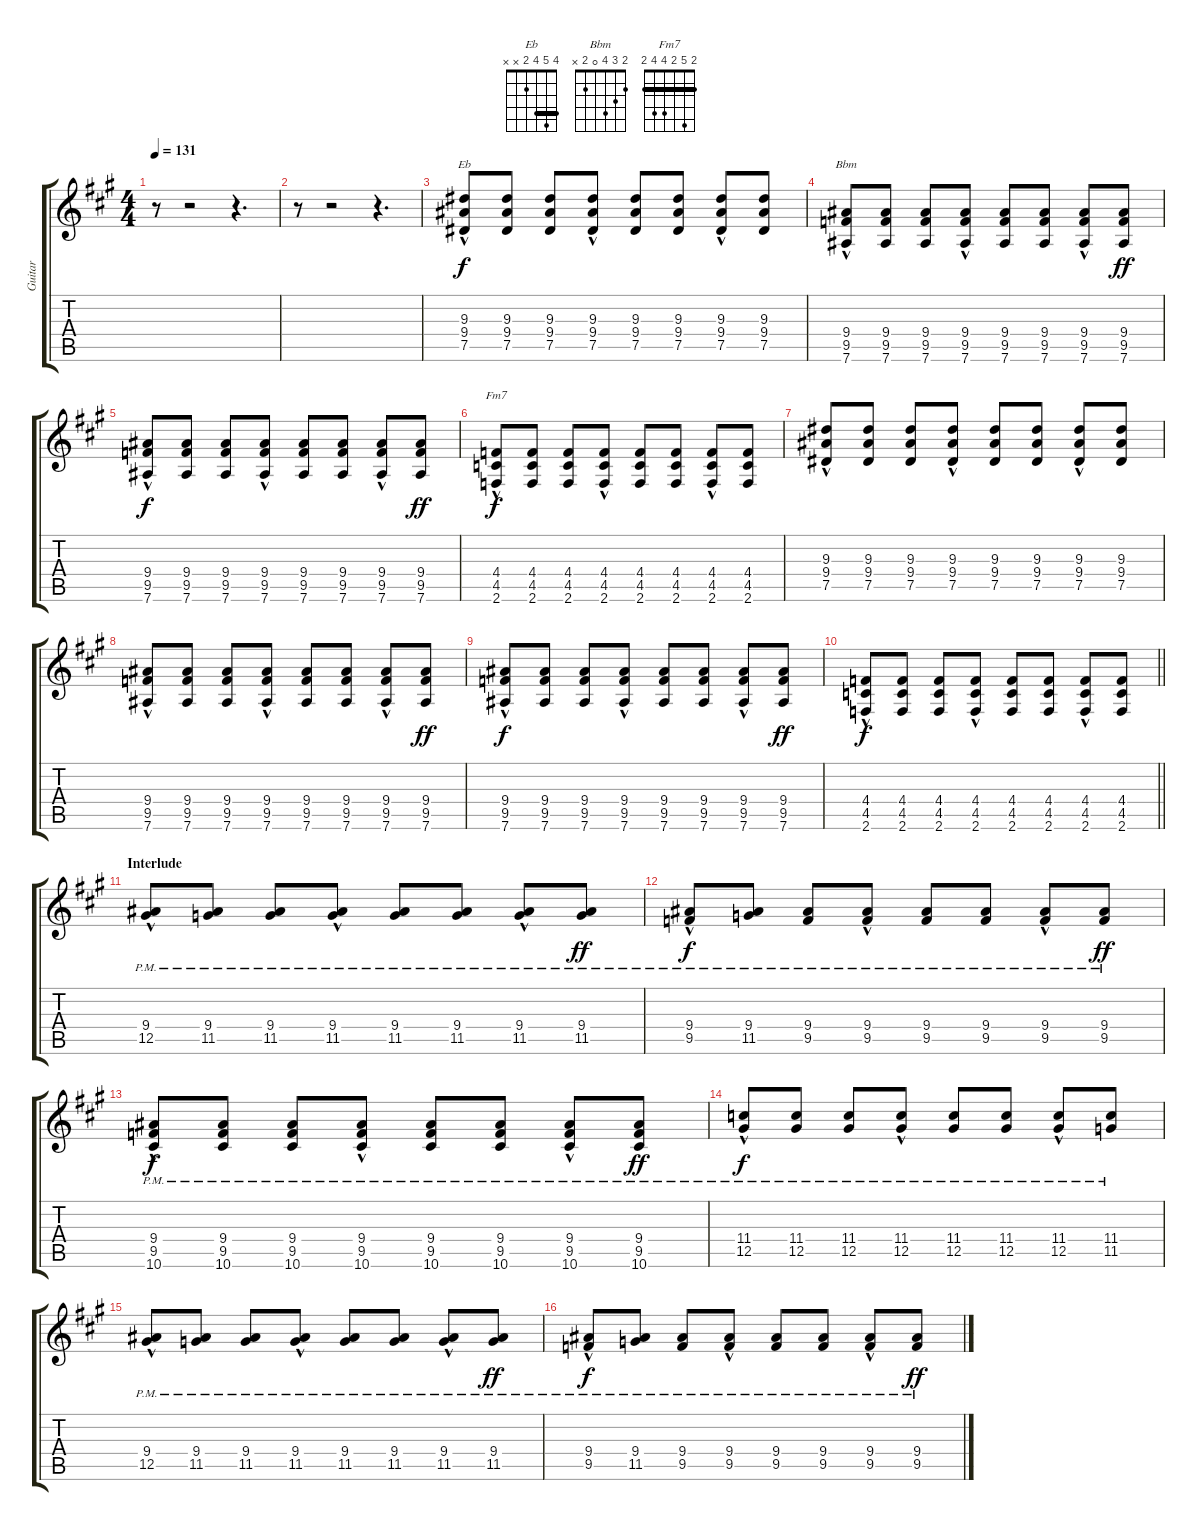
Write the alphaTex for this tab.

\track ("Guitar" "Guitar") {instrument electricguitarclean}
\staff {score tabs}
\tuning (Eb4 Bb3 Gb3 Db3 Ab2 Eb2) {hide}
\chord ("Eb" 4 5 4 2 x x) {barre 4}
\chord ("Bbm" 2 3 4 0 2 x)
\chord ("Fm7" 2 5 2 4 4 2) {barre 2}
\ts (4 4)
\tempo 131
\clef g2
\ks a
r.8{dy f} r.2 r.4{d} |
r.8 r.2 r.4{d} |
(9.3{hac} 9.4{hac} 7.5{hac}).8{ch "Eb"} (9.3 9.4 7.5).8 (9.3 9.4 7.5).8 (9.3{hac} 9.4{hac} 7.5{hac}).8 (9.3 9.4 7.5).8 (9.3 9.4 7.5).8 (9.3{hac} 9.4{hac} 7.5{hac}).8 (9.3 9.4 7.5).8 |
(9.4{hac} 9.5{hac} 7.6{hac}).8{ch "Bbm"} (9.4 9.5 7.6).8 (9.4 9.5 7.6).8 (9.4{hac} 9.5{hac} 7.6{hac}).8 (9.4 9.5 7.6).8 (9.4 9.5 7.6).8 (9.4{hac} 9.5{hac} 7.6{hac}).8 (9.4 9.5 7.6).8{dy ff} |
(9.4{hac} 9.5{hac} 7.6{hac}).8{dy f} (9.4 9.5 7.6).8 (9.4 9.5 7.6).8 (9.4{hac} 9.5{hac} 7.6{hac}).8 (9.4 9.5 7.6).8 (9.4 9.5 7.6).8 (9.4{hac} 9.5{hac} 7.6{hac}).8 (9.4 9.5 7.6).8{dy ff} |
(4.4{hac} 4.5{hac} 2.6{hac}).8{ch "Fm7" dy f} (4.4 4.5 2.6).8 (4.4 4.5 2.6).8 (4.4{hac} 4.5{hac} 2.6{hac}).8 (4.4 4.5 2.6).8 (4.4 4.5 2.6).8 (4.4{hac} 4.5{hac} 2.6{hac}).8 (4.4 4.5 2.6).8 |
(9.3{hac} 9.4{hac} 7.5{hac}).8 (9.3 9.4 7.5).8 (9.3 9.4 7.5).8 (9.3{hac} 9.4{hac} 7.5{hac}).8 (9.3 9.4 7.5).8 (9.3 9.4 7.5).8 (9.3{hac} 9.4{hac} 7.5{hac}).8 (9.3 9.4 7.5).8 |
(9.4{hac} 9.5{hac} 7.6{hac}).8 (9.4 9.5 7.6).8 (9.4 9.5 7.6).8 (9.4{hac} 9.5{hac} 7.6{hac}).8 (9.4 9.5 7.6).8 (9.4 9.5 7.6).8 (9.4{hac} 9.5{hac} 7.6{hac}).8 (9.4 9.5 7.6).8{dy ff} |
(9.4{hac} 9.5{hac} 7.6{hac}).8{dy f} (9.4 9.5 7.6).8 (9.4 9.5 7.6).8 (9.4{hac} 9.5{hac} 7.6{hac}).8 (9.4 9.5 7.6).8 (9.4 9.5 7.6).8 (9.4{hac} 9.5{hac} 7.6{hac}).8 (9.4 9.5 7.6).8{dy ff} |
\barLineRight lightlight
(4.4{hac} 4.5{hac} 2.6{hac}).8{dy f} (4.4 4.5 2.6).8 (4.4 4.5 2.6).8 (4.4{hac} 4.5{hac} 2.6{hac}).8 (4.4 4.5 2.6).8 (4.4 4.5 2.6).8 (4.4{hac} 4.5{hac} 2.6{hac}).8 (4.4 4.5 2.6).8 |
\section ("" "Interlude")
(9.4{hac pm} 12.5{hac pm}).8 (9.4{pm} 11.5{pm}).8 (9.4{pm} 11.5{pm}).8 (9.4{hac pm} 11.5{hac pm}).8 (9.4{pm} 11.5{pm}).8 (9.4{pm} 11.5{pm}).8 (9.4{hac pm} 11.5{hac pm}).8 (9.4{pm} 11.5{pm}).8{dy ff} |
(9.4{hac pm} 9.5{hac pm}).8{dy f} (9.4{pm} 11.5{pm}).8 (9.4{pm} 9.5{pm}).8 (9.4{hac pm} 9.5{hac pm}).8 (9.4{pm} 9.5{pm}).8 (9.4{pm} 9.5{pm}).8 (9.4{hac pm} 9.5{hac pm}).8 (9.4{pm} 9.5{pm}).8{dy ff} |
(9.4{hac pm} 9.5{hac pm} 10.6{hac pm}).8{dy f} (9.4{pm} 9.5{pm} 10.6{pm}).8 (9.4{pm} 9.5{pm} 10.6{pm}).8 (9.4{hac pm} 9.5{hac pm} 10.6{hac pm}).8 (9.4{pm} 9.5{pm} 10.6{pm}).8 (9.4{pm} 9.5{pm} 10.6{pm}).8 (9.4{hac pm} 9.5{hac pm} 10.6{hac pm}).8 (9.4{pm} 9.5{pm} 10.6{pm}).8{dy ff} |
(11.4{hac pm} 12.5{hac pm}).8{dy f} (11.4{pm} 12.5{pm}).8 (11.4{pm} 12.5{pm}).8 (11.4{hac pm} 12.5{hac pm}).8 (11.4{pm} 12.5{pm}).8 (11.4{pm} 12.5{pm}).8 (11.4{hac pm} 12.5{hac pm}).8 (11.4{pm} 11.5{pm}).8 |
(9.4{hac pm} 12.5{hac pm}).8 (9.4{pm} 11.5{pm}).8 (9.4{pm} 11.5{pm}).8 (9.4{hac pm} 11.5{hac pm}).8 (9.4{pm} 11.5{pm}).8 (9.4{pm} 11.5{pm}).8 (9.4{hac pm} 11.5{hac pm}).8 (9.4{pm} 11.5{pm}).8{dy ff} |
(9.4{hac pm} 9.5{hac pm}).8{dy f} (9.4{pm} 11.5{pm}).8 (9.4{pm} 9.5{pm}).8 (9.4{hac pm} 9.5{hac pm}).8 (9.4{pm} 9.5{pm}).8 (9.4{pm} 9.5{pm}).8 (9.4{hac pm} 9.5{hac pm}).8 (9.4{pm} 9.5{pm}).8{dy ff}
